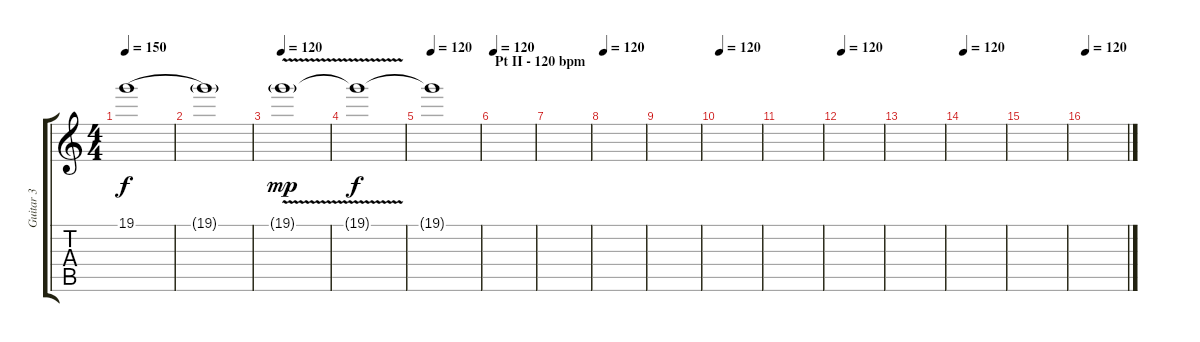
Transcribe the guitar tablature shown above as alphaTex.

\track ("Guitar 3" "Guitar 3") {instrument distortionguitar}
\staff {score tabs}
\tuning (C4 G3 Eb3 Bb2 F2 C2) {hide}
\ts (4 4)
\tempo 150
\clef g2
\ks c
19.1{be (hold 0 0 60 0)}.1{dy f} |
19.1{t}.1 |
\tempo 120
19.1{v g}.1{dy mp} |
19.1{t}.1{dy f} |
\tempo 120
19.1{t}.1 |
\section ("" "Pt II - 120 bpm")
\tempo 120
|
|
\tempo 120
|
|
\tempo 120
|
|
\tempo 120
|
|
\tempo 120
|
|
\tempo 120
